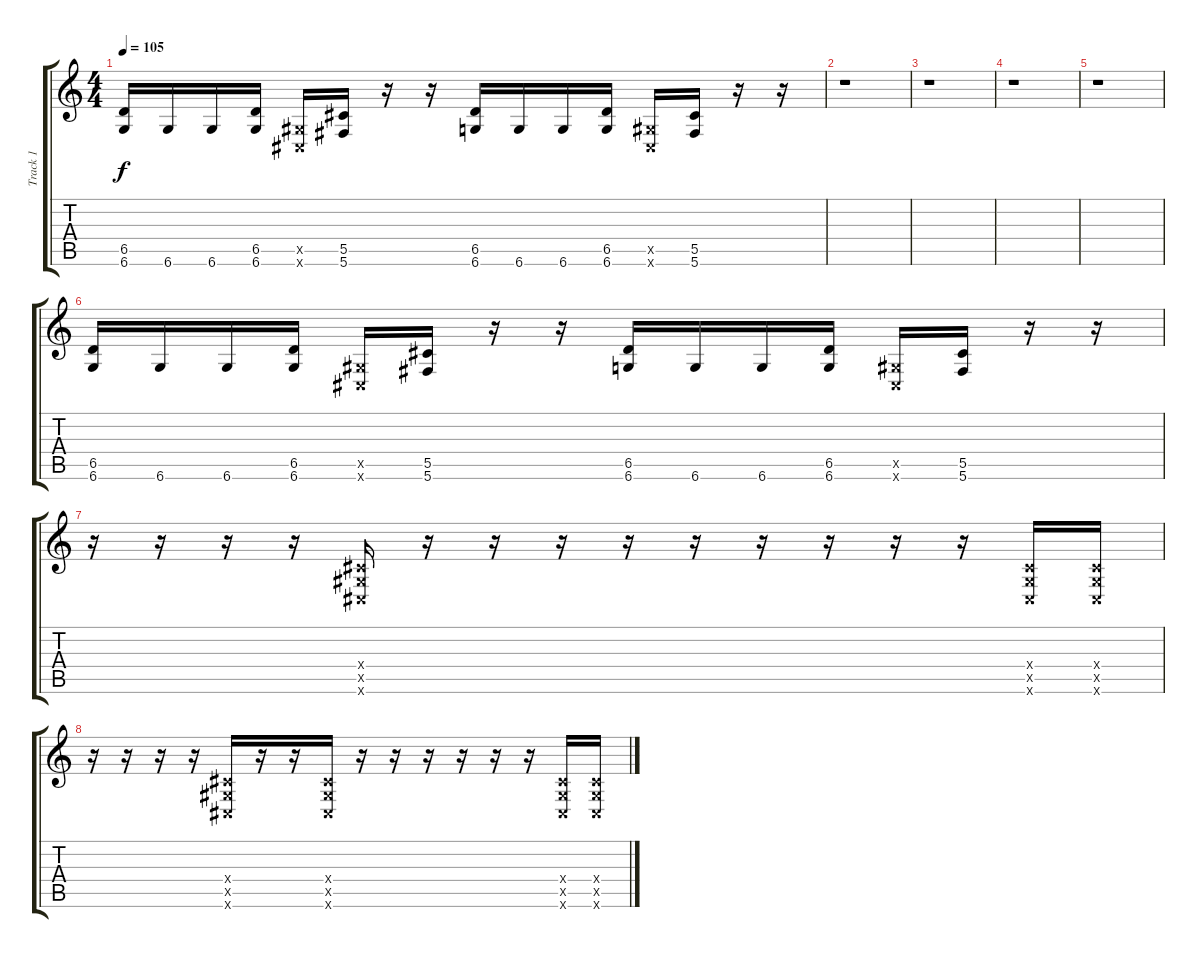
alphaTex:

\track ("Track 1" "Track 1") {instrument distortionguitar}
\staff {score tabs}
\tuning (Eb4 Bb3 Gb3 Db3 Ab2 Db2) {hide}
\ts (4 4)
\tempo 105
\clef g2
\ks c
(6.5 6.6).16{dy f instrument distortionguitar} 6.6.16 6.6.16 (6.5 6.6).16 (0.5{x} 0.6{x}).16 (5.5 5.6).16 r.16 r.16 (6.5 6.6).16 6.6.16 6.6.16 (6.5 6.6).16 (0.5{x} 0.6{x}).16 (5.5 5.6).16 r.16 r.16 |
r.1 |
r.1 |
r.1 |
r.1 |
(6.5 6.6).16 6.6.16 6.6.16 (6.5 6.6).16 (0.5{x} 0.6{x}).16 (5.5 5.6).16 r.16 r.16 (6.5 6.6).16 6.6.16 6.6.16 (6.5 6.6).16 (0.5{x} 0.6{x}).16 (5.5 5.6).16 r.16 r.16 |
r.16 r.16 r.16 r.16 (0.4{x} 0.5{x} 0.6{x}).16 r.16 r.16 r.16 r.16 r.16 r.16 r.16 r.16 r.16 (0.4{x} 0.5{x} 0.6{x}).16 (0.4{x} 0.5{x} 0.6{x}).16 |
r.16 r.16 r.16 r.16 (0.4{x} 0.5{x} 0.6{x}).16 r.16 r.16 (0.4{x} 0.5{x} 0.6{x}).16 r.16 r.16 r.16 r.16 r.16 r.16 (0.4{x} 0.5{x} 0.6{x}).16 (0.4{x} 0.5{x} 0.6{x}).16
